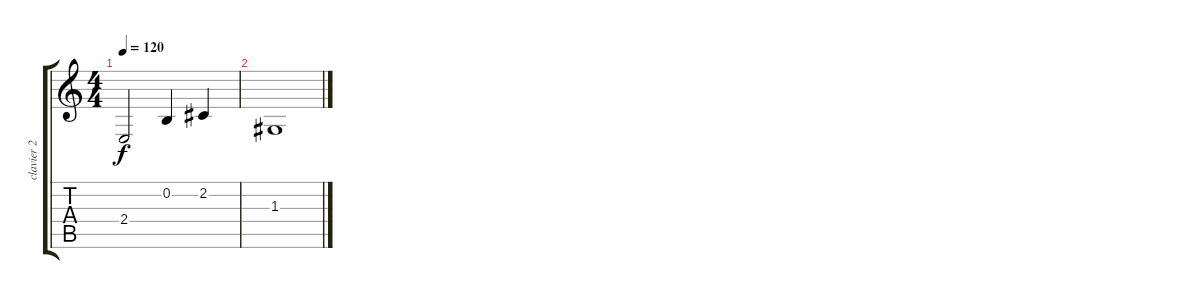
\track ("clavier 2" "clavier 2") {instrument musicbox}
\staff {score tabs}
\tuning (E4 B3 G3 D3 A2 E2) {hide}
\ts (4 4)
\tempo 120
\clef g2
\ks c
2.4.2{dy f} 0.2.4 2.2.4 |
1.3.1
